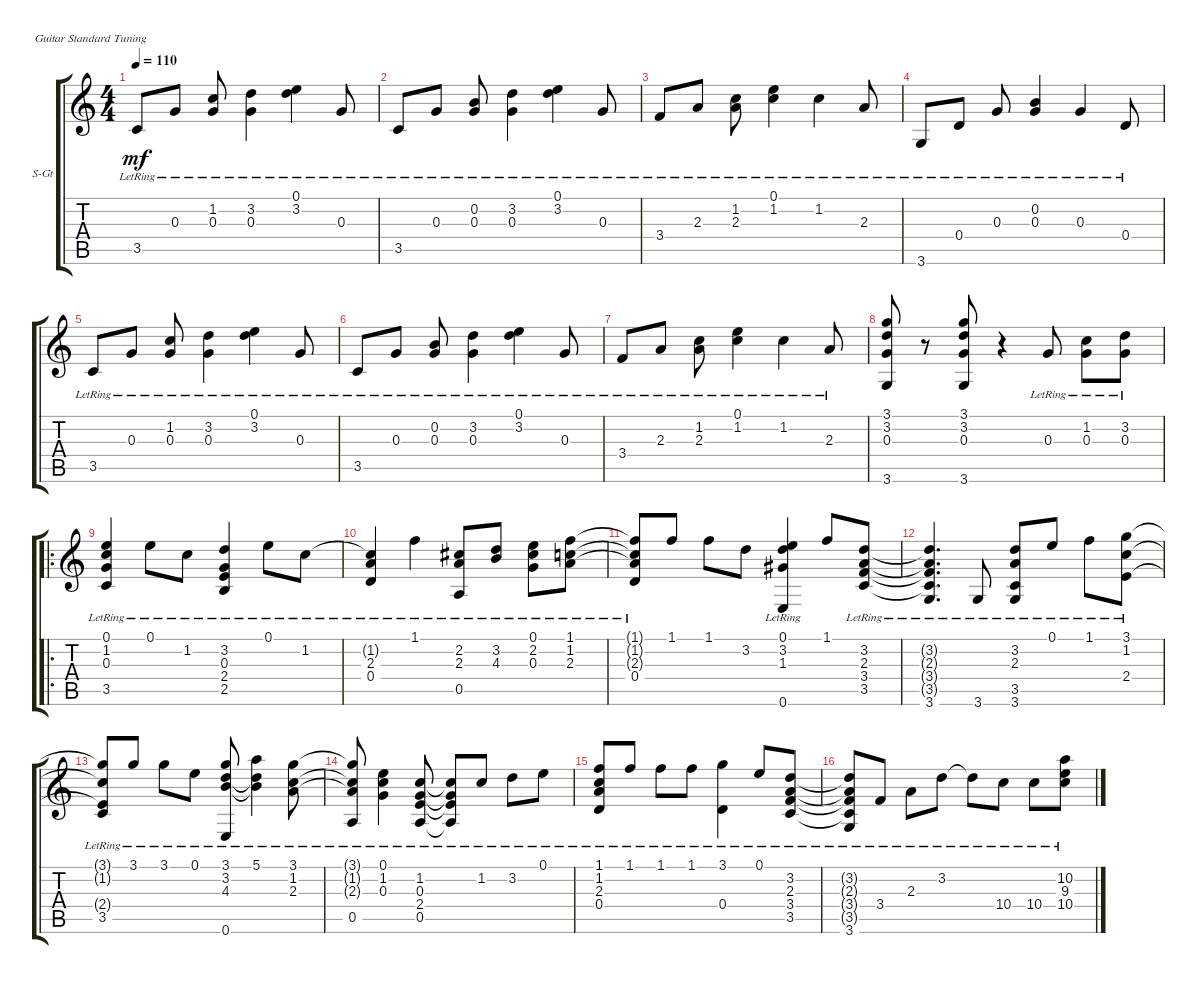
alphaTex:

\defaultSystemsLayout 4
\bracketExtendMode groupsimilarinstruments
\firstSystemTrackNameOrientation horizontal
\otherSystemsTrackNameOrientation horizontal
\track ("Steel Guitar" "S-Gt") {instrument acousticguitarsteel}
\staff {score tabs}
\tuning (E4 B3 G3 D3 A2 E2)
\ts (4 4)
\tempo 110
\clef g2
\ks c
3.5{lr}.8{dy mf instrument acousticguitarsteel} 0.3{lr}.8 (1.2{lr} 0.3{lr}).8 (3.2{lr} 0.3{lr}).4 (0.1{lr} 3.2{lr}).4 0.3{lr}.8 |
3.5{lr}.8 0.3{lr}.8 (0.3{lr} 0.2{lr}).8 (3.2{lr} 0.3{lr}).4 (0.1{lr} 3.2{lr}).4 0.3{lr}.8 |
3.4{lr}.8 2.3{lr}.8 (1.2{lr} 2.3{lr}).8 (0.1{lr} 1.2{lr}).4 1.2{lr}.4 2.3{lr}.8 |
3.6{lr}.8 0.4{lr}.8 0.3{lr}.8 (0.2{lr} 0.3{lr}).4 0.3{lr}.4 0.4{lr}.8 |
3.5{lr}.8 0.3{lr}.8 (1.2{lr} 0.3{lr}).8 (3.2{lr} 0.3{lr}).4 (0.1{lr} 3.2{lr}).4 0.3{lr}.8 |
3.5{lr}.8 0.3{lr}.8 (0.3{lr} 0.2{lr}).8 (3.2{lr} 0.3{lr}).4 (0.1{lr} 3.2{lr}).4 0.3{lr}.8 |
3.4{lr}.8 2.3{lr}.8 (1.2{lr} 2.3{lr}).8 (0.1{lr} 1.2{lr}).4 1.2{lr}.4 2.3{lr}.8 |
(3.6 3.1 0.3 3.2).8 r.8 (3.6 3.1 0.3 3.2).8 r.4 0.3{lr}.8 (1.2{lr} 0.3{lr}).8 (3.2{lr} 0.3{lr}).8 |
\ro
(0.1{lr} 1.2{lr} 0.3{lr} 3.5{lr}).4 0.1{lr}.8 1.2{lr}.8 (3.2{lr} 0.3{lr} 2.4{lr} 2.5{lr}).4 0.1{lr}.8 1.2{lr}.8 |
(1.2{lr t} 2.3{lr} 0.4{lr}).4 1.1{lr}.4 (2.2{lr} 2.3{lr} 0.5{lr}).8 (4.3{lr} 3.2).8 (0.1{lr} 0.3{lr} 2.2).8 (2.3{lr} 1.1 1.2).8 |
(1.2{lr t} 2.3{lr t} 1.1{t} 0.4).8 1.1.8 1.1.8 3.2.8 (1.3{lr} 0.1{lr} 0.6{lr} 3.2).4 1.1.8 (2.3{lr} 3.4{lr} 3.5{lr} 3.2{lr}).8 |
(2.3{lr t} 3.4{lr t} 3.5{lr t} 3.6{lr} 3.2{lr t}).4{d} 3.6{lr}.8 (3.6{lr} 3.5{lr} 2.3{lr} 3.2{lr}).8 0.1{lr}.8 1.1{lr}.8 (3.1{lr} 1.2{lr} 2.4{lr}).8 |
(3.1{lr t} 1.2{lr t} 2.4{lr t} 3.5{lr}).8 3.1{lr}.8 3.1{lr}.8 0.1{lr}.8 (3.1{lr} 3.2{lr} 4.3{lr} 0.6{lr}).8 (4.3{lr t} 3.2{lr t} 5.1{lr}).4 (2.3{lr} 1.2{lr} 3.1{lr}).8 |
(3.1{lr t} 1.2{lr t} 2.3{lr t} 0.5{lr}).8 (0.1{lr} 1.2{lr} 0.3{lr}).4 (1.2{lr} 0.3{lr} 2.4{lr} 0.5{lr}).8 (0.5{lr t} 2.4{lr t} 0.3{lr t} 1.2{lr t}).8 1.2{lr}.8 3.2{lr}.8 0.1{lr}.8 |
(1.1{lr} 1.2{lr} 2.3{lr} 0.4{lr}).8 1.1{lr}.8 1.1{lr}.8 1.1{lr}.8 (3.1{lr} 0.4{lr}).4 0.1{lr}.8 (3.2{lr} 2.3{lr} 3.4{lr} 3.5{lr}).8 |
(3.2{lr t} 2.3{lr t} 3.4{lr t} 3.5{lr t} 3.6{lr}).8 3.4{lr}.8 2.3{lr}.8 3.2{lr}.8 3.2{lr t}.8 10.4{lr}.8 10.4{lr}.8 (10.4{lr} 9.3{lr} 10.2{lr}).8
